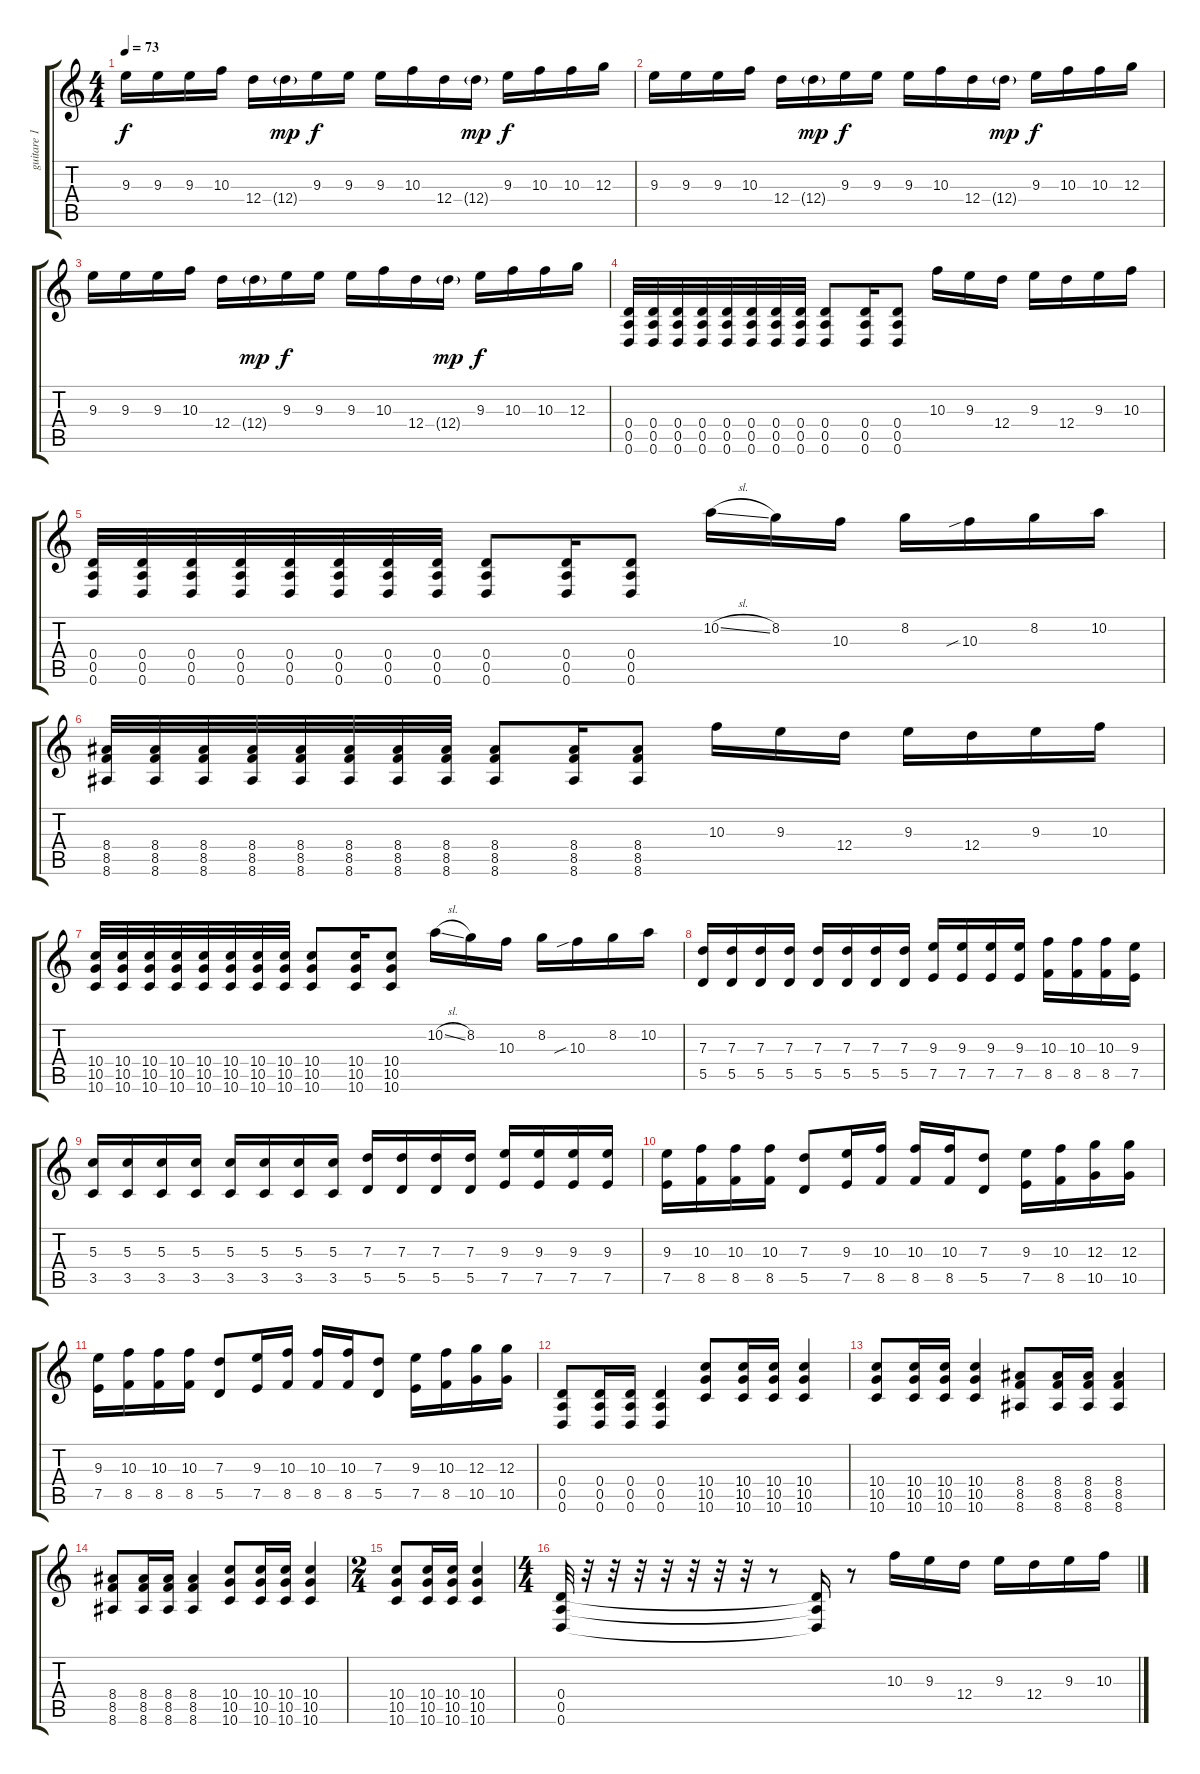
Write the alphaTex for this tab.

\track ("guitare 1" "guitare 1") {instrument overdrivenguitar}
\staff {score tabs}
\tuning (E4 B3 G3 D3 A2 D2) {hide}
\ts (4 4)
\tempo 73
\clef g2
\ks c
9.3.16{dy f} 9.3.16 9.3.16 10.3.16 12.4.16 12.4{g}.16{dy mp} 9.3.16{dy f} 9.3.16 9.3.16 10.3.16 12.4.16 12.4{g}.16{dy mp} 9.3.16{dy f} 10.3.16 10.3.16 12.3.16 |
9.3.16 9.3.16 9.3.16 10.3.16 12.4.16 12.4{g}.16{dy mp} 9.3.16{dy f} 9.3.16 9.3.16 10.3.16 12.4.16 12.4{g}.16{dy mp} 9.3.16{dy f} 10.3.16 10.3.16 12.3.16 |
9.3.16 9.3.16 9.3.16 10.3.16 12.4.16 12.4{g}.16{dy mp} 9.3.16{dy f} 9.3.16 9.3.16 10.3.16 12.4.16 12.4{g}.16{dy mp} 9.3.16{dy f} 10.3.16 10.3.16 12.3.16 |
(0.4 0.5 0.6).32 (0.4 0.5 0.6).32 (0.4 0.5 0.6).32 (0.4 0.5 0.6).32 (0.4 0.5 0.6).32 (0.4 0.5 0.6).32 (0.4 0.5 0.6).32 (0.4 0.5 0.6).32 (0.4 0.5 0.6).8 (0.4 0.5 0.6).16 (0.4 0.5 0.6).8 10.3.16 9.3.16 12.4.16 9.3.16 12.4.16 9.3.16 10.3.16 |
(0.4 0.5 0.6).32 (0.4 0.5 0.6).32 (0.4 0.5 0.6).32 (0.4 0.5 0.6).32 (0.4 0.5 0.6).32 (0.4 0.5 0.6).32 (0.4 0.5 0.6).32 (0.4 0.5 0.6).32 (0.4 0.5 0.6).8 (0.4 0.5 0.6).16 (0.4 0.5 0.6).8 10.2{sl}.16 8.2.16 10.3.16 8.2.16 10.3{sib}.16 8.2.16 10.2.16 |
(8.4 8.5 8.6).32 (8.4 8.5 8.6).32 (8.4 8.5 8.6).32 (8.4 8.5 8.6).32 (8.4 8.5 8.6).32 (8.4 8.5 8.6).32 (8.4 8.5 8.6).32 (8.4 8.5 8.6).32 (8.4 8.5 8.6).8 (8.4 8.5 8.6).16 (8.4 8.5 8.6).8 10.3.16 9.3.16 12.4.16 9.3.16 12.4.16 9.3.16 10.3.16 |
(10.4 10.5 10.6).32 (10.4 10.5 10.6).32 (10.4 10.5 10.6).32 (10.4 10.5 10.6).32 (10.4 10.5 10.6).32 (10.4 10.5 10.6).32 (10.4 10.5 10.6).32 (10.4 10.5 10.6).32 (10.4 10.5 10.6).8 (10.4 10.5 10.6).16 (10.4 10.5 10.6).8 10.2{sl}.16 8.2.16 10.3.16 8.2.16 10.3{sib}.16 8.2.16 10.2.16 |
(7.3 5.5).16 (7.3 5.5).16 (7.3 5.5).16 (7.3 5.5).16 (7.3 5.5).16 (7.3 5.5).16 (7.3 5.5).16 (7.3 5.5).16 (9.3 7.5).16 (9.3 7.5).16 (9.3 7.5).16 (9.3 7.5).16 (10.3 8.5).16 (10.3 8.5).16 (10.3 8.5).16 (9.3 7.5).16 |
(5.3 3.5).16 (5.3 3.5).16 (5.3 3.5).16 (5.3 3.5).16 (5.3 3.5).16 (5.3 3.5).16 (5.3 3.5).16 (5.3 3.5).16 (7.3 5.5).16 (7.3 5.5).16 (7.3 5.5).16 (7.3 5.5).16 (9.3 7.5).16 (9.3 7.5).16 (9.3 7.5).16 (9.3 7.5).16 |
(9.3 7.5).16 (10.3 8.5).16 (10.3 8.5).16 (10.3 8.5).16 (7.3 5.5).8 (9.3 7.5).16 (10.3 8.5).16 (10.3 8.5).16 (10.3 8.5).16 (7.3 5.5).8 (9.3 7.5).16 (10.3 8.5).16 (12.3 10.5).16 (12.3 10.5).16 |
(9.3 7.5).16 (10.3 8.5).16 (10.3 8.5).16 (10.3 8.5).16 (7.3 5.5).8 (9.3 7.5).16 (10.3 8.5).16 (10.3 8.5).16 (10.3 8.5).16 (7.3 5.5).8 (9.3 7.5).16 (10.3 8.5).16 (12.3 10.5).16 (12.3 10.5).16 |
(0.4 0.5 0.6).8{instrument overdrivenguitar} (0.4 0.5 0.6).16 (0.4 0.5 0.6).16 (0.4 0.5 0.6).4 (10.4 10.5 10.6).8 (10.4 10.5 10.6).16 (10.4 10.5 10.6).16 (10.4 10.5 10.6).4 |
(10.4 10.5 10.6).8 (10.4 10.5 10.6).16 (10.4 10.5 10.6).16 (10.4 10.5 10.6).4 (8.4 8.5 8.6).8 (8.4 8.5 8.6).16 (8.4 8.5 8.6).16 (8.4 8.5 8.6).4 |
(8.4 8.5 8.6).8 (8.4 8.5 8.6).16 (8.4 8.5 8.6).16 (8.4 8.5 8.6).4 (10.4 10.5 10.6).8 (10.4 10.5 10.6).16 (10.4 10.5 10.6).16 (10.4 10.5 10.6).4 |
\ts (2 4)
(10.4 10.5 10.6).8 (10.4 10.5 10.6).16 (10.4 10.5 10.6).16 (10.4 10.5 10.6).4 |
\ts (4 4)
(0.4 0.5 0.6).32 r.32 r.32 r.32 r.32 r.32 r.32 r.32 r.8 (0.4{t} 0.5{t} 0.6{t}).16 r.8 10.3.16 9.3.16 12.4.16 9.3.16 12.4.16 9.3.16 10.3.16
